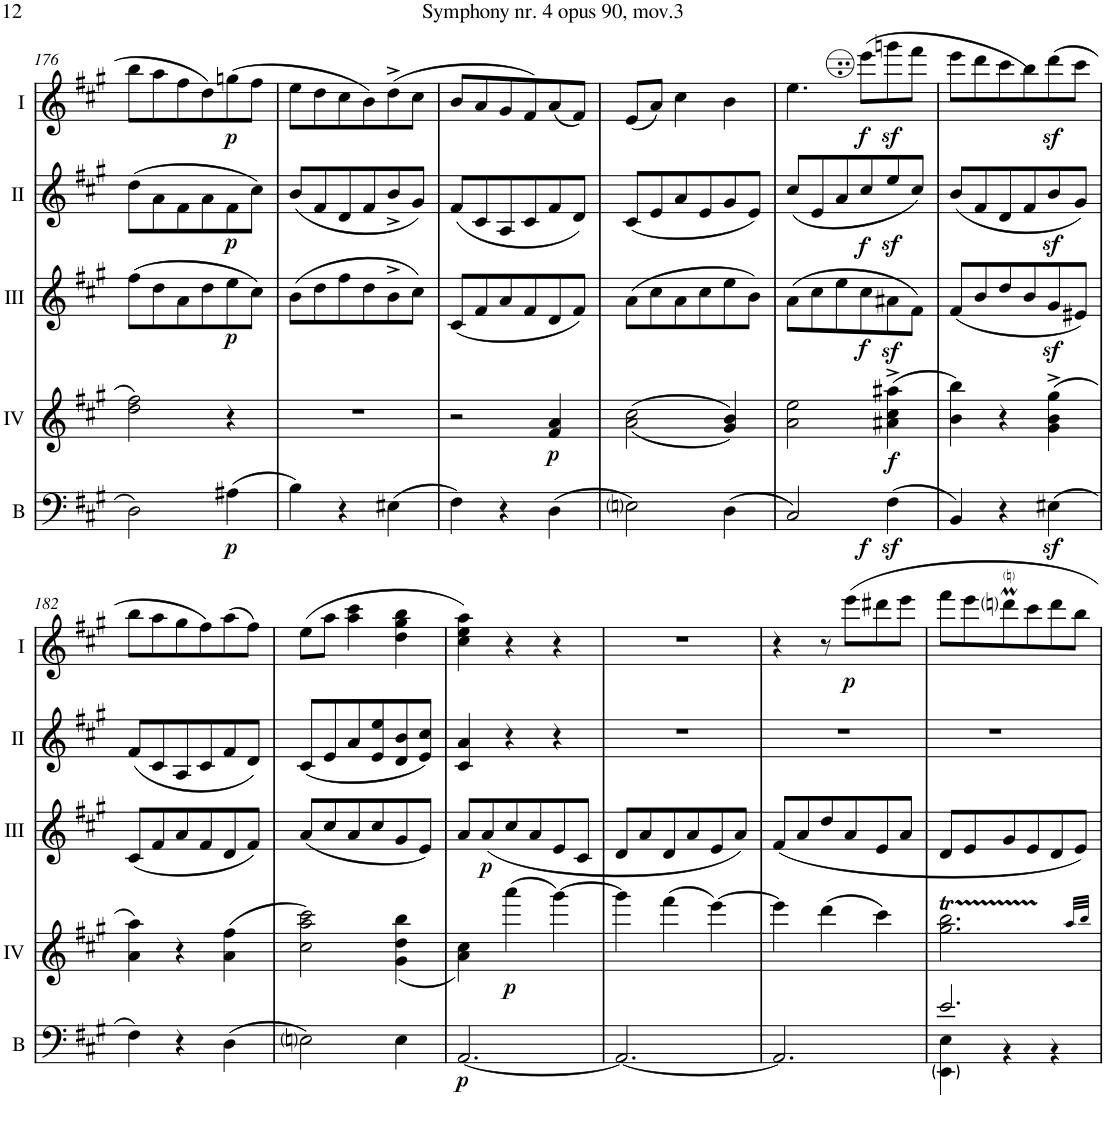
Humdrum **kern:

**kern	**dynam	**kern	**dynam	**kern	**dynam	**kern	**dynam	**kern	**dynam
*part5	*part5	*part4	*part4	*part3	*part3	*part2	*part2	*part1	*part1
*staff5	*staff5	*staff4	*staff4	*staff3	*staff3	*staff2	*staff2	*staff1	*staff1
*I"Bass	*	*I"Acc. 4	*	*I"Acc. 3	*	*I"Acc. 2	*	*I"Acc. 1	*
*I'B	*	*	*	*	*	*	*	*	*
!!LO:PB:g=z
*clefF4	*	*clefG2	*	*clefG2	*	*clefG2	*	*clefG2	*
*Trd7c12	*	*Trd7c12	*	*Trd7c12	*	*	*	*	*
*k[f#c#g#]	*	*k[f#c#g#]	*	*k[f#c#g#]	*	*k[f#c#g#]	*	*k[f#c#g#]	*
*M3/4	*	*M3/4	*	*M3/4	*	*M3/4	*	*M3/4	*
=176	=176	=176	=176	=176	=176	=176	=176	=176	=176
2D\	.	2dd\ 2ff#\	.	(8ff#\L	.	(8dd\L	.	8bb\L	.
.	.	.	.	8dd\	.	8a\	.	8aa\	.
.	.	.	.	8a\	.	8f#\	.	8ff#\	.
.	.	.	.	8dd\	.	8a\	.	8dd\	.
!	!LO:DY:b	!	!	!	!LO:DY:b	!	!LO:DY:b	!	!LO:DY:b
(4A#X\	p	4r	.	8ee\	p	8f#\	p	(8ggn\	p
.	.	.	.	8cc#\J)	.	8cc#\J)	.	8ff#\J	.
=177	=177	=177	=177	=177	=177	=177	=177	=177	=177
4B\)	.	2.r	.	(8b\L	.	(8b/L	.	8ee\L	.
.	.	.	.	8dd\	.	8f#/	.	8dd\	.
4r	.	.	.	8ff#\	.	8d/	.	8cc#\	.
.	.	.	.	8dd\	.	8f#/	.	8b\)	.
(4E#X\	.	.	.	8b^\	.	8b^/	.	(8dd^\	.
.	.	.	.	8cc#\J)	.	8g#/J)	.	8cc#\J	.
=178	=178	=178	=178	=178	=178	=178	=178	=178	=178
4F#\)	.	2r	.	(8c#/L	.	(8f#/L	.	8b/L	.
.	.	.	.	8f#/	.	8c#/	.	8a/	.
4r	.	.	.	8a/	.	8A/	.	8g#/	.
.	.	.	.	8f#/	.	8c#/	.	8f#/)	.
!	!	!	!LO:DY:b	!	!	!	!	!	!
(4D\	.	4f#/ 4a/	p	8d/	.	8f#/	.	(8a/	.
.	.	.	.	8f#/J)	.	8d/J)	.	8f#/J)	.
=179	=179	=179	=179	=179	=179	=179	=179	=179	=179
2Eni\)	.	((<2a\ 2cc#\	.	(8a\L	.	(8c#/L	.	(8e/L	.
.	.	.	.	8cc#\	.	8e/	.	8a/J)	.
.	.	.	.	8a\	.	8a/	.	4cc#\	.
.	.	.	.	8cc#\	.	8e/	.	.	.
(4D\	.	4g#/ 4b/))	.	8ee\	.	8g#/	.	4b\	.
.	.	.	.	8b\J)	.	8e/J)	.	.	.
=180	=180	=180	=180	=180	=180	=180	=180	=180	=180
2C#/)	.	2a\ 2ee\	.	(8a\L	.	(8cc#/L	.	4.ee\	.
.	.	.	.	8cc#\	.	8e/	.	.	.
.	.	.	.	8ee\	.	8a/	.	.	.
!	!	!	!	!	!LO:DY:b	!	!LO:DY:b	!	!LO:DY:b
.	.	.	.	8cc#\	f	8cc#/	f	(8ee\L	f
!	!LO:DY:b	!	!LO:DY:b	!	!	!	!	!	!
(4F#z<\	f	(4a#X\^ 4cc#\^ 4aa#X\^	f	8a#Xz<\	.	8eez</	.	8ggnz<\	.
.	.	.	.	8f#\J)	.	8cc#/J)	.	8ff#\J	.
=181	=181	=181	=181	=181	=181	=181	=181	=181	=181
4BB/)	.	4b\ 4bb\)	.	(8f#/L	.	(8b/L	.	8ee\L	.
.	.	.	.	8b/	.	8f#/	.	8dd\	.
4r	.	4r	.	8dd/	.	8d/	.	8cc#\	.
.	.	.	.	8b/	.	8f#/	.	8b\)	.
(4E#Xz<\	.	(4g#\^ 4b\^ 4gg#\^	.	8g#z</	.	8bz</	.	(8ddz<\	.
.	.	.	.	8e#X/J)	.	8g#/J)	.	8cc#\J	.
!!LO:LB:g=z
=182	=182	=182	=182	=182	=182	=182	=182	=182	=182
4F#\)	.	4a\ 4aa\)	.	(8c#/L	.	(8f#/L	.	8b\L	.
.	.	.	.	8f#/	.	8c#/	.	8a\	.
4r	.	4r	.	8a/	.	8A/	.	8g#\	.
.	.	.	.	8f#/	.	8c#/	.	8f#\)	.
(4D\	.	(4a\ 4ff#\	.	8d/	.	8f#/	.	(8a\	.
.	.	.	.	8f#/J)	.	8d/J)	.	8f#\J)	.
=183	=183	=183	=183	=183	=183	=183	=183	=183	=183
2Eni\)	.	2cc#\ 2aa\ 2ccc#\)	.	(8a/L	.	(8c#/L	.	(8e\L	.
.	.	.	.	8cc#/	.	8e/	.	8a\J	.
.	.	.	.	8a/	.	8a/	.	4a\ 4cc#\	.
.	.	.	.	8cc#/	.	8e/ 8ee/	.	.	.
4E\	.	(<4g#\ 4dd\ 4bb\	.	8g#/	.	8d/ 8b/	.	4d\ 4g#\ 4b\	.
.	.	.	.	8e/J)	.	8e/ 8cc#/J)	.	.	.
=184	=184	=184	=184	=184	=184	=184	=184	=184	=184
!	!LO:DY:b	!	!	!	!	!	!	!	!
[2.AA/	p	4a\ 4cc#\)	.	8a/L	.	4c#/ 4a/	.	4c#\ 4e\ 4a\)	.
!	!	!	!	!	!LO:DY:b	!	!	!	!
.	.	.	.	(<8a/	p	.	.	.	.
!	!	!	!LO:DY:b	!	!	!	!	!	!
.	.	(4aaa\	p	8cc#/	.	4r	.	4r	.
.	.	.	.	8a/	.	.	.	.	.
.	.	[4ggg#\)	.	8e/	.	4r	.	4r	.
.	.	.	.	8c#/J	.	.	.	.	.
=185	=185	=185	=185	=185	=185	=185	=185	=185	=185
2.AA/_	.	4ggg#\]	.	8d/L	.	2.r	.	2.r	.
.	.	.	.	8a/	.	.	.	.	.
.	.	(4fff#\	.	8d/	.	.	.	.	.
.	.	.	.	8a/	.	.	.	.	.
.	.	[4eee\)	.	8e/	.	.	.	.	.
.	.	.	.	8a/J)	.	.	.	.	.
=186	=186	=186	=186	=186	=186	=186	=186	=186	=186
2.AA/]	.	4eee\]	.	(<8f#/L	.	2.r	.	4r	.
.	.	.	.	8a/	.	.	.	.	.
.	.	(4ddd\	.	8dd/	.	.	.	8r	.
!	!	!	!	!	!	!	!	!	!LO:DY:b
.	.	.	.	8a/	.	.	.	8ee\L	p
.	.	4ccc#\)	.	8e/	.	.	.	8dd#X\	.
.	.	.	.	8a/J	.	.	.	8ee\J	.
=187	=187	=187	=187	=187	=187	=187	=187	=187	=187
*^	*	*	*	*	*	*	*	*	*
2.e/	4EE\ 4E\	.	2.gg#\T 2.bb\T	.	8d/L	.	2.r	.	8ff#\L	.
.	.	.	.	.	8e/	.	.	.	8ee\	.
.	4r	.	.	.	8g#/	.	.	.	8ddniM\	.
.	.	.	.	.	8e/	.	.	.	8cc#\	.
.	4r	.	.	.	8d/	.	.	.	8dd\	.
.	.	.	.	.	8e/J)	.	.	.	8b\J	.
*v	*v	*	*	*	*	*	*	*	*	*
.	.	32qaa/LLL	.	.	.	.	.	.	.
.	.	32qbb/JJJ	.	.	.	.	.	.	.
=	=	=	=	=	=	=	=	=	=
*-	*-	*-	*-	*-	*-	*-	*-	*-	*-
